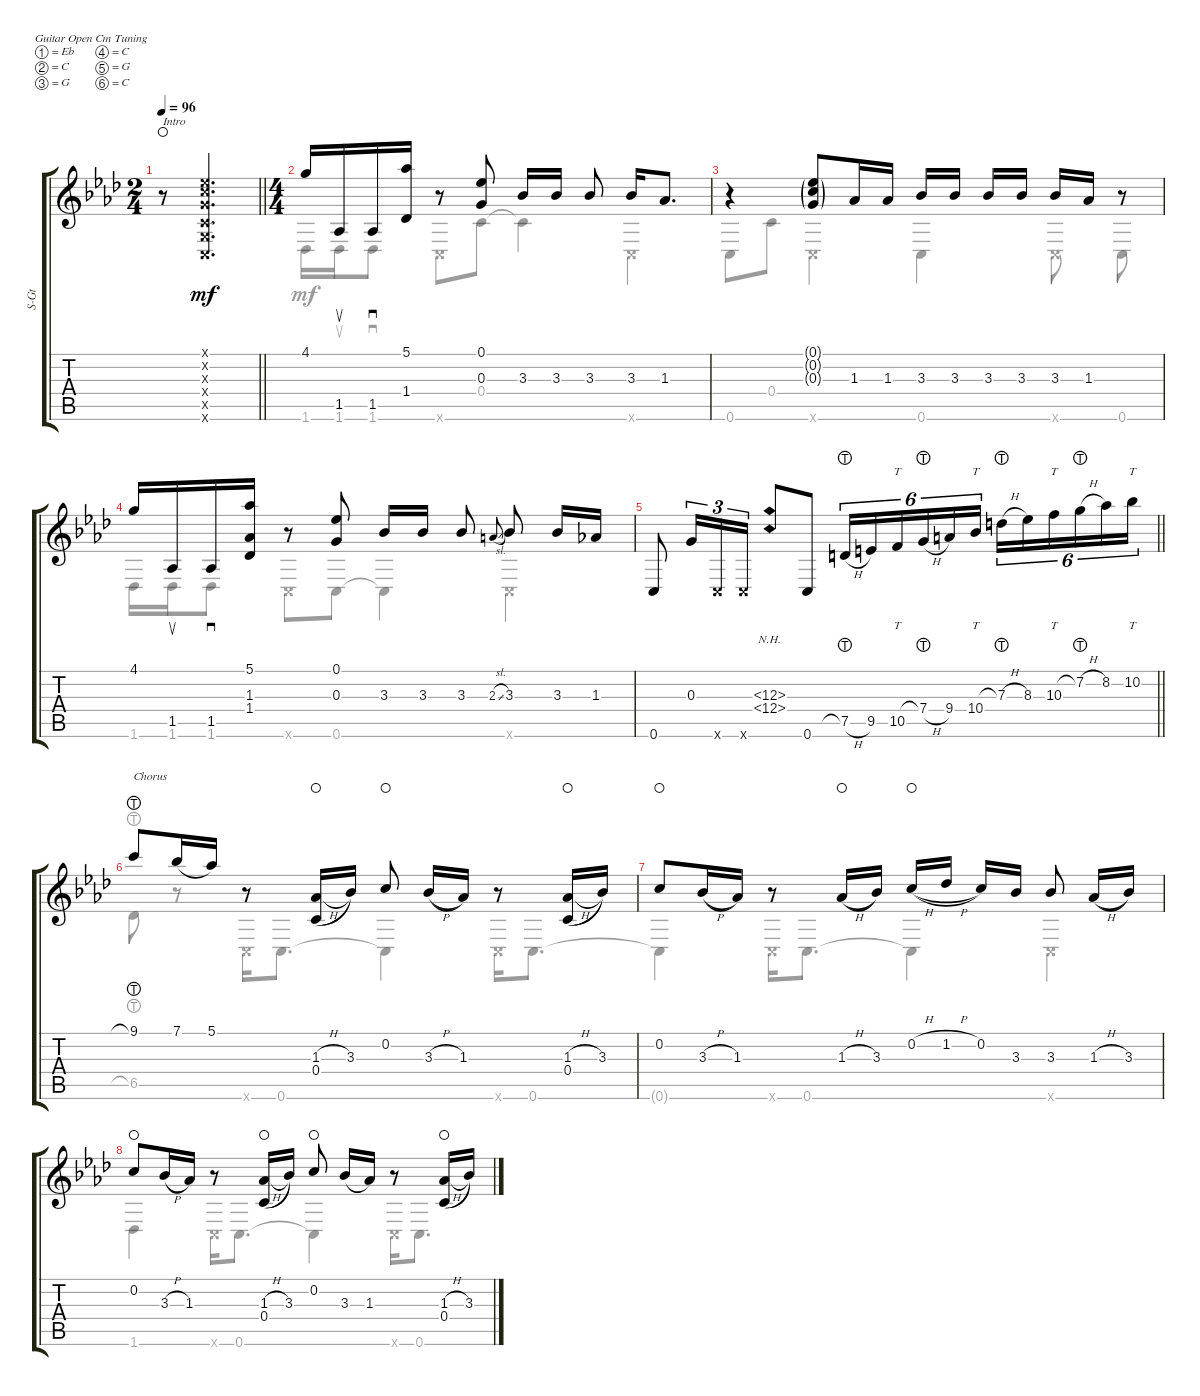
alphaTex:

\defaultSystemsLayout 4
\bracketExtendMode groupsimilarinstruments
\otherSystemsTrackNameOrientation horizontal
\track ("Steel Guitar" "S-Gt") {defaultSystemsLayout 2 instrument acousticguitarsteel}
\staff {score tabs}
\tuning (Eb4 C4 G3 C3 G2 C2)
\voice
\ts (2 4)
\beaming (8 2 2)
\tempo 96
\clef g2
\scale
1.08554
\barLineRight lightlight
\ks ab
r.8{txt "Intro" dy mf instrument acousticguitarsteel waho} (0.4{x} 0.5{x} 0.6{x} 0.3{x} 0.2{x} 0.1{x}).4{d} |
\ts (4 4)
\beaming (8 2 2)
\scale
0.914462 4.1.16 1.5.16{su} 1.5.16{sd} (1.4 5.1).16 r.8 (0.1 0.3).8 3.3.16 3.3.16 3.3.8 3.3.16 1.3.8{d} |
\scale
1.07294 r.4 (0.3{g} 0.2{g} 0.1{g}).8 1.3.16 1.3.16 3.3.16 3.3.16 3.3.16 3.3.16 3.3.16 1.3.16 r.8 |
\scale
0.927059 4.1.16 1.5.16{su} 1.5.16{sd} (1.4 1.3 5.1).16 r.8 (0.1 0.3).8 3.3.16 3.3.16 3.3.8 2.3{sl}.8{gr onbeat} 3.3.8 3.3.16 1.3.16 |
\scale
1.07762
\barLineRight lightlight
0.6.8 0.3.16{tu (3 2)} 0.6{x}.16{tu (3 2)} 0.6{x}.16{tu (3 2)} (12.4{nh} 12.3{nh}).8 0.6.8 7.5{h lht}.16{tu (6 4)} 9.5.16{tu (6 4)} 10.5.16{tt tu (6 4)} 7.4{h lht}.16{tu (6 4)} 9.4.16{tu (6 4)} 10.4.16{tt tu (6 4)} 7.3{h lht}.16{tu (6 4)} 8.3.16{tu (6 4)} 10.3.16{tt tu (6 4)} 7.2{h lht}.16{tu (6 4)} 8.2.16{tu (6 4)} 10.2.16{tt tu (6 4)} |
\scale
0.92238 9.1{lht}.8{txt "Chorus"} 7.1.16{legatoorigin} 5.1.16 r.8 (0.4 1.3{h}).16{legatoorigin waho} 3.3.16 0.2.8{waho} 3.3{h}.16{legatoorigin} 1.3.16 r.8 (0.4 1.3{h}).16{legatoorigin waho} 3.3.16 |
\scale
1.07294 0.2.8{waho} 3.3{h}.16{legatoorigin} 1.3.16 r.8 1.3{h}.16{legatoorigin waho} 3.3.16 0.2{h}.16{legatoorigin waho} 1.2{h}.16{legatoorigin} 0.2.16 3.3.16 3.3.8 1.3{h}.16{legatoorigin} 3.3.16 |
\scale
0.927059 0.2.8{waho} 3.3{h}.16{legatoorigin} 1.3.16 r.8 (0.4 1.3{h}).16{legatoorigin waho} 3.3.16 0.2.8{waho} 3.3.16{legatoorigin} 1.3.16 r.8 (0.4 1.3{h}).16{legatoorigin waho} 3.3.16
\voice
\clef g2
\ottava regular
\simile none
\scale
1.08554
\barLineRight lightlight
\ks ab
|
\scale
0.914462 1.6.16 1.6.16{su} 1.6.8{sd} 0.6{x}.8 0.4.8 0.4{t}.4 0.6{x}.4 |
\scale
1.07294 0.6.8 0.4.8 0.6{x}.4 0.6.4 0.6{x}.8 0.6.8 |
\scale
0.927059 1.6.16 1.6.16 1.6.8 0.6{x}.8 0.6.8 0.6{t}.4 0.6{x}.4 |
\scale
1.07762
\barLineRight lightlight
|
\scale
0.92238 6.5{lht}.8 r.8 0.6{x}.16 0.6.8{d} 0.6{t}.4 0.6{x}.16 0.6.8{d} |
\scale
1.07294 0.6{t}.4 0.6{x}.16 0.6.8{d} 0.6{t}.4 0.6{x}.4 |
\scale
0.927059 1.6.4 0.6{x}.16 0.6.8{d} 0.6{t}.4 0.6{x}.16 0.6.8{d}
